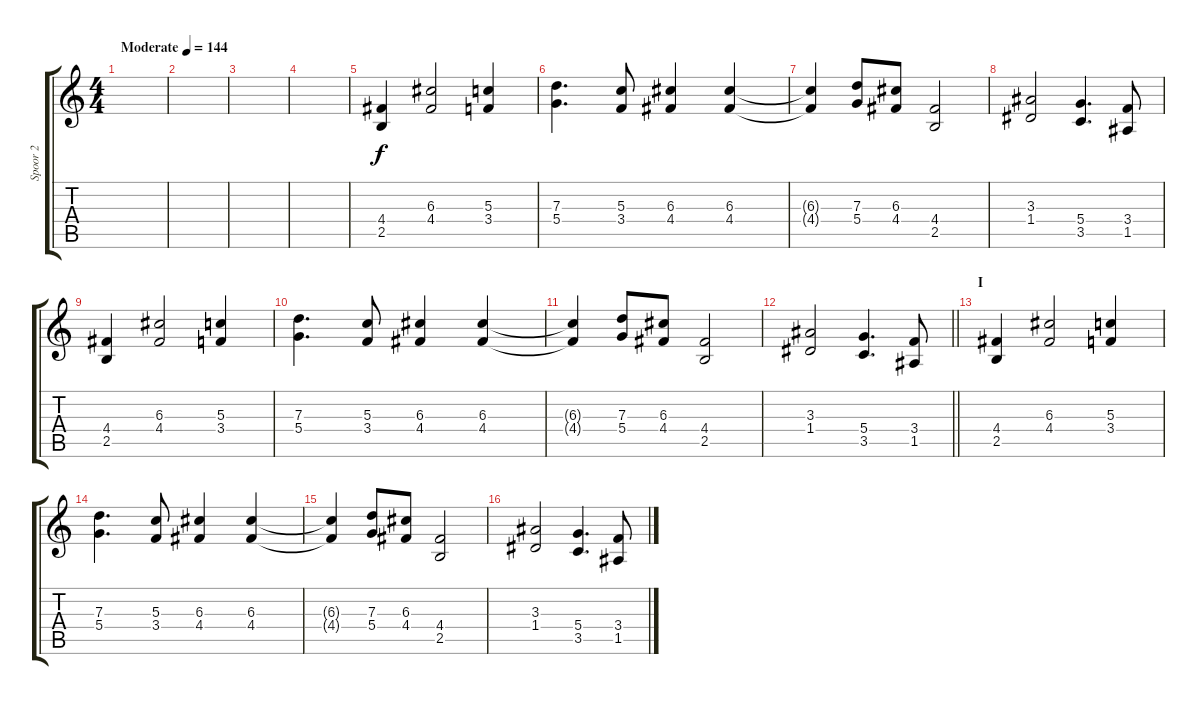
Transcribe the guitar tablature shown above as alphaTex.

\track ("Spoor 2" "Spoor 2") {instrument overdrivenguitar}
\staff {score tabs}
\tuning (E4 B3 G3 D3 A2 E2) {hide}
\ts (4 4)
\tempo (144 "Moderate")
\clef g2
\ks c
|
|
|
|
(4.4 2.5).4 (6.3 4.4).2 (5.3 3.4).4 |
(7.3 5.4).4{d} (5.3 3.4).8 (6.3 4.4).4 (6.3 4.4).4 |
(6.3{t} 4.4{t}).4 (7.3 5.4).8 (6.3 4.4).8 (4.4 2.5).2 |
(3.3 1.4).2 (5.4 3.5).4{d} (3.4 1.5).8 |
(4.4 2.5).4 (6.3 4.4).2 (5.3 3.4).4 |
(7.3 5.4).4{d} (5.3 3.4).8 (6.3 4.4).4 (6.3 4.4).4 |
(6.3{t} 4.4{t}).4 (7.3 5.4).8 (6.3 4.4).8 (4.4 2.5).2 |
\barLineRight lightlight
(3.3 1.4).2 (5.4 3.5).4{d} (3.4 1.5).8 |
\section ("" "I")
(4.4 2.5).4 (6.3 4.4).2 (5.3 3.4).4 |
(7.3 5.4).4{d} (5.3 3.4).8 (6.3 4.4).4 (6.3 4.4).4 |
(6.3{t} 4.4{t}).4 (7.3 5.4).8 (6.3 4.4).8 (4.4 2.5).2 |
(3.3 1.4).2 (5.4 3.5).4{d} (3.4 1.5).8
